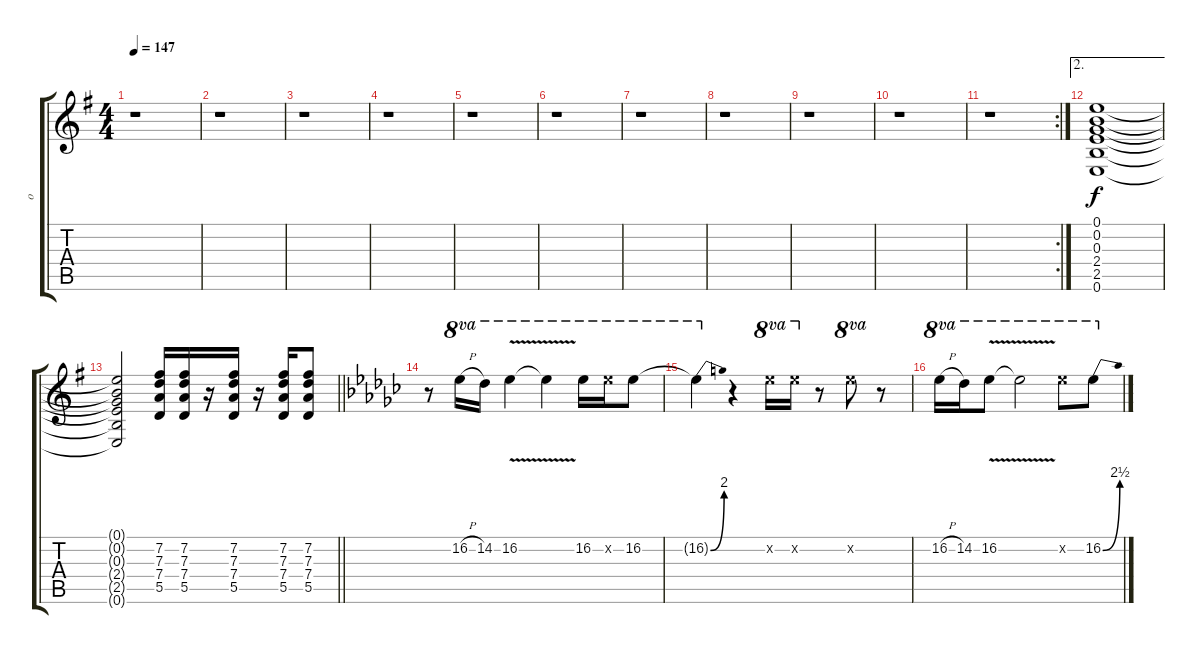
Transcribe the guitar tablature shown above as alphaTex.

\track ("o" "o") {instrument overdrivenguitar}
\staff {score tabs}
\tuning (E4 B3 G3 D3 A2 E2) {hide}
\ts (4 4)
\tempo 147
\clef g2
\ks g
r.1{dy f} |
r.1 |
r.1 |
r.1 |
r.1 |
r.1 |
r.1 |
r.1 |
r.1 |
r.1 |
\rc 2
r.1 |
\ae 2
(0.1 0.2 0.3 2.4 2.5 0.6).1 |
\barLineRight lightlight
(0.1{t} 0.2{t} 0.3{t} 2.4{t} 2.5{t} 0.6{t}).2 (7.2 7.3 7.4 5.5).16 (7.2 7.3 7.4 5.5).16 r.16 (7.2 7.3 7.4 5.5).16 r.16 (7.2 7.3 7.4 5.5).16 (7.2 7.3 7.4 5.5).8 |
\section ("" " ")
\ks gb
r.8 16.2{h}.16{ot 8va} 14.2.16{ot 8va} 16.2{v}.4{ot 8va} 16.2{v t}.4{ot 8va} 16.2.16{ot 8va} 16.2{x}.16{ot 8va} 16.2.8{ot 8va} |
16.2{be (bend 0 0 60 8) t}.4{ot 8va} r.4 16.2{x}.16{ot 8va} 16.2{x}.16{ot 8va} r.8 16.2{x}.8{ot 8va} r.8 |
16.2{h}.16{ot 8va} 14.2.16{ot 8va} 16.2{v}.8{ot 8va} 16.2{v t}.2{ot 8va} 16.2{x}.8{ot 8va} 16.2{be (bend 0 0 60 10)}.8{ot 8va}
